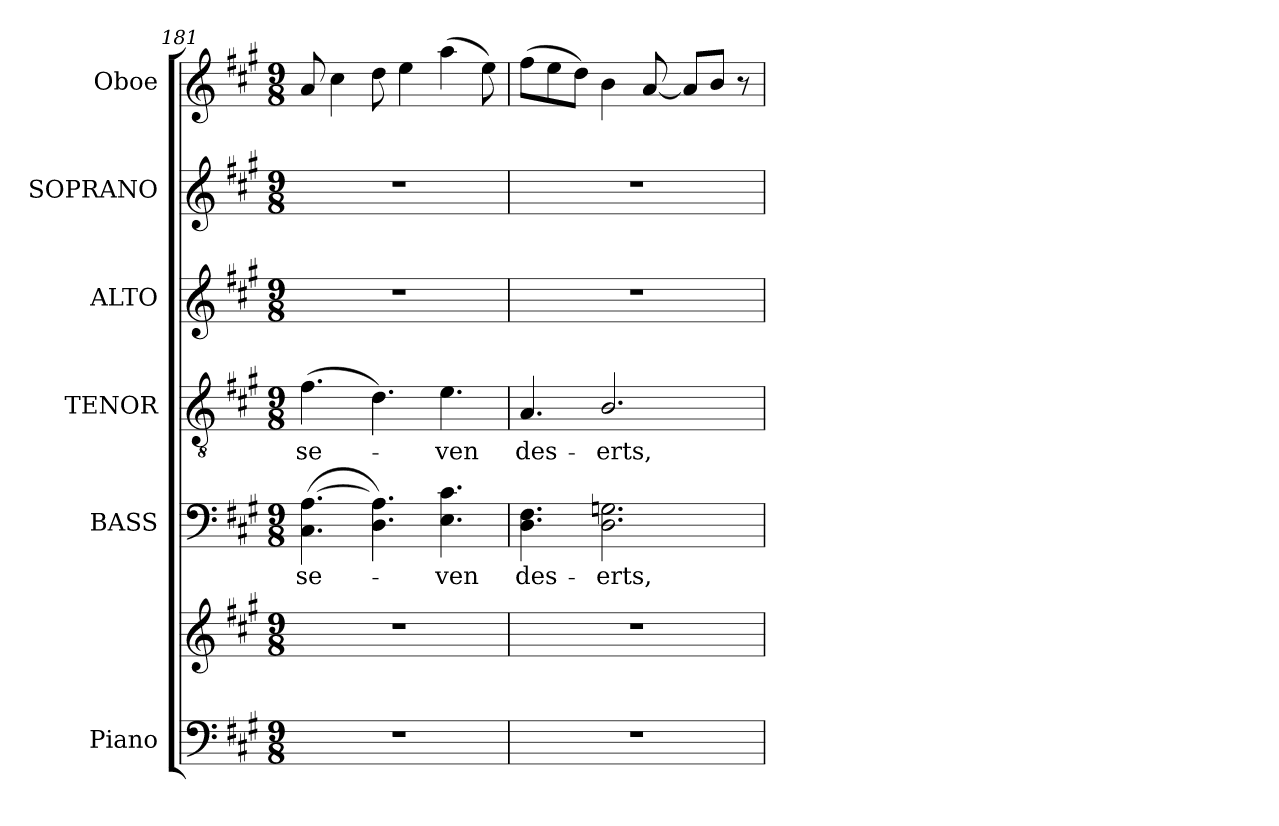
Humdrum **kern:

**kern	**kern	**kern	**text	**kern	**text	**kern	**kern	**kern
*part6	*part6	*part5	*part5	*part4	*part4	*part3	*part2	*part1
*staff7	*staff6	*staff5	*staff5	*staff4	*staff4	*staff3	*staff2	*staff1
*I"Piano	*	*I"BASS	*	*I"TENOR	*	*I"ALTO	*I"SOPRANO	*I"Oboe
*I'Pno.	*	*I'B.	*	*I'T.	*	*I'A.	*I'S.	*I'Ob.
*clefF4	*clefG2	*clefF4	*	*clefGv2	*	*clefG2	*clefG2	*clefG2
*	*	*	*	*ITrd7c12	*	*	*	*
*k[f#c#g#]	*k[f#c#g#]	*k[f#c#g#]	*	*k[f#c#g#]	*	*k[f#c#g#]	*k[f#c#g#]	*k[f#c#g#]
*A:	*A:	*A:	*	*A:	*	*A:	*A:	*A:
*M9/8	*M9/8	*M9/8	*	*M9/8	*	*M9/8	*M9/8	*M9/8
=181	=181	=181	=181	=181	=181	=181	=181	=181
!LO:N:vis=1	!LO:N:vis=1	!	!	!	!	!	!	!
!	!	!	!LO:LY:b:color=#000000	!	!	!	!	!
!	!	!	!	!	!LO:LY:b:color=#000000	!LO:N:vis=1	!LO:N:vis=1	!
8%9r	8%9r	(4.C#i\ [4.Ai	se-	(4.F#i\	se-	8%9r	8%9r	8ai/
.	.	.	.	.	.	.	.	4cc#i\
.	.	4.Di\ 4.Ai])	.	4.Di\)	.	.	.	8ddi\
.	.	.	.	.	.	.	.	4eei\
!	!	!	!LO:LY:b:color=#000000	!	!	!	!	!
!	!	!	!	!	!LO:LY:b:color=#000000	!	!	!
.	.	4.Ei\ 4.c#i	-ven	4.Ei\	-ven	.	.	(4aai\
.	.	.	.	.	.	.	.	8eei\)
=182	=182	=182	=182	=182	=182	=182	=182	=182
!LO:N:vis=1	!LO:N:vis=1	!	!	!	!	!	!	!
!	!	!	!LO:LY:b:color=#000000	!	!	!	!	!
!	!	!	!	!	!LO:LY:b:color=#000000	!LO:N:vis=1	!LO:N:vis=1	!
8%9r	8%9r	4.Di\ 4.F#i	des-	4.AAi/	des-	8%9r	8%9r	(8ff#i\L
.	.	.	.	.	.	.	.	8eei\
.	.	.	.	.	.	.	.	8ddi\J)
!	!	!	!LO:LY:b:color=#000000	!	!	!	!	!
!	!	!	!	!	!LO:LY:b:color=#000000	!	!	!
.	.	2.Di\ 2.Gni	-erts,	2.BBi/	-erts,	.	.	4bi\
.	.	.	.	.	.	.	.	[8ai/
.	.	.	.	.	.	.	.	8ai/L]
.	.	.	.	.	.	.	.	8bi/J
.	.	.	.	.	.	.	.	8r
=	=	=	=	=	=	=	=	=
*-	*-	*-	*-	*-	*-	*-	*-	*-
